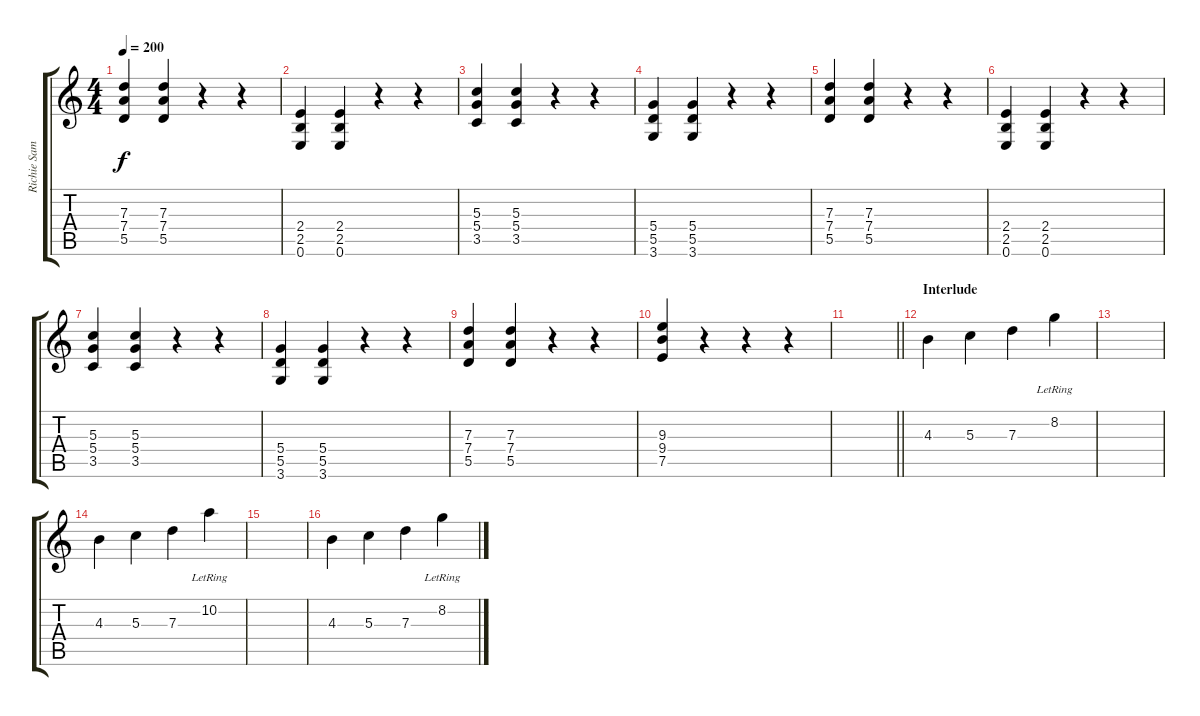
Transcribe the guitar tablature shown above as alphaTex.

\track ("Richie Sambora" "Richie Sam") {instrument distortionguitar}
\staff {score tabs}
\tuning (E4 B3 G3 D3 A2 E2) {hide}
\ts (4 4)
\tempo 200
\clef g2
\ks c
(7.3 7.4 5.5).4{dy f} (7.3 7.4 5.5).4 r.4 r.4 |
(2.4 2.5 0.6).4 (2.4 2.5 0.6).4 r.4 r.4 |
(5.3 5.4 3.5).4 (5.3 5.4 3.5).4 r.4 r.4 |
(5.4 5.5 3.6).4 (5.4 5.5 3.6).4 r.4 r.4 |
(7.3 7.4 5.5).4 (7.3 7.4 5.5).4 r.4 r.4 |
(2.4 2.5 0.6).4 (2.4 2.5 0.6).4 r.4 r.4 |
(5.3 5.4 3.5).4 (5.3 5.4 3.5).4 r.4 r.4 |
(5.4 5.5 3.6).4 (5.4 5.5 3.6).4 r.4 r.4 |
(7.3 7.4 5.5).4 (7.3 7.4 5.5).4 r.4 r.4 |
(9.3 9.4 7.5).4 r.4 r.4 r.4 |
\barLineRight lightlight
|
\section ("" "Interlude")
4.3.4 5.3.4 7.3.4 8.2{lr}.4 |
|
4.3.4 5.3.4 7.3.4 10.2{lr}.4 |
|
4.3.4 5.3.4 7.3.4 8.2{lr}.4
